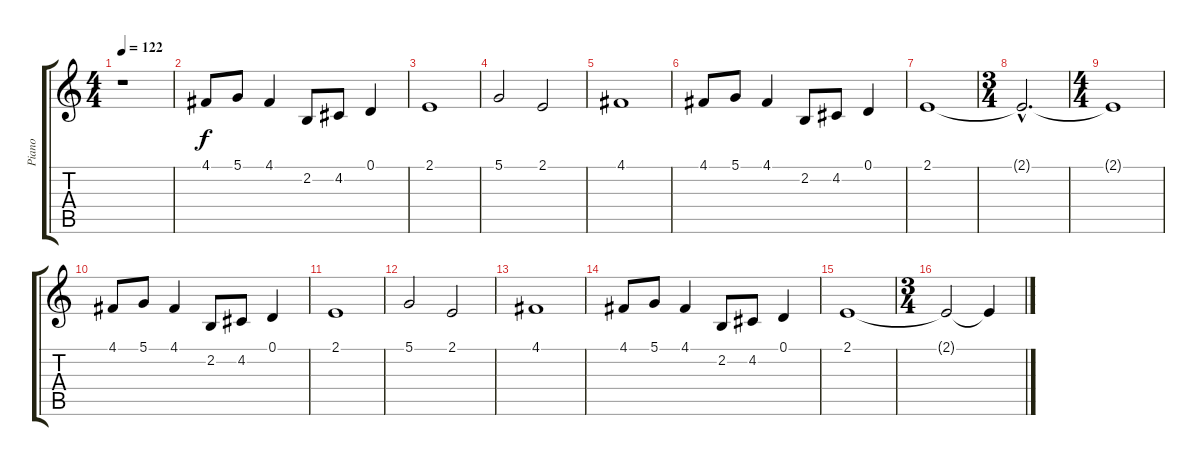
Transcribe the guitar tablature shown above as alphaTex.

\track ("Piano" "Piano") {instrument acousticgrandpiano}
\staff {score tabs}
\tuning (D4 A3 F3 C3 G2 C2) {hide}
\ts (4 4)
\tempo 122
\clef g2
\ks c
r.1{dy f} |
4.1.8{instrument distortionguitar} 5.1.8 4.1.4 2.2.8 4.2.8 0.1.4 |
2.1.1 |
5.1.2 2.1.2 |
4.1.1 |
4.1.8 5.1.8 4.1.4 2.2.8 4.2.8 0.1.4 |
2.1.1 |
\ts (3 4)
2.1{hac t}.2{d} |
\ts (4 4)
2.1{t}.1 |
4.1.8{instrument distortionguitar} 5.1.8 4.1.4 2.2.8 4.2.8 0.1.4 |
2.1.1 |
5.1.2 2.1.2 |
4.1.1 |
4.1.8 5.1.8 4.1.4 2.2.8 4.2.8 0.1.4 |
2.1.1 |
\ts (3 4)
2.1{t}.2 2.1{t}.4
